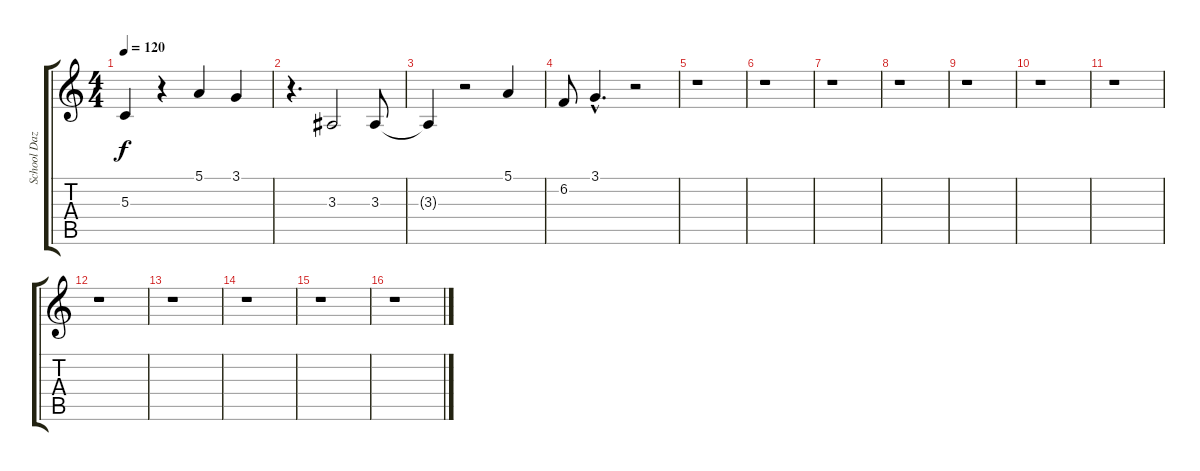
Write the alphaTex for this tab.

\track ("School Daze (Harm 2)" "School Daz") {instrument fx4atmosphere}
\staff {score tabs}
\tuning (E4 B3 G3 D3 A2 E2) {hide}
\ts (4 4)
\tempo 120
\clef g2
\ks c
5.3{t}.4{dy f} r.4 5.1.4 3.1.4 |
r.4{d} 3.3.2 3.3.8 |
3.3{t}.4 r.2 5.1.4 |
6.2.8 3.1{hac}.4{d} r.2 |
r.1 |
r.1 |
r.1 |
r.1 |
r.1 |
r.1 |
r.1 |
r.1 |
r.1 |
r.1 |
r.1 |
r.1
